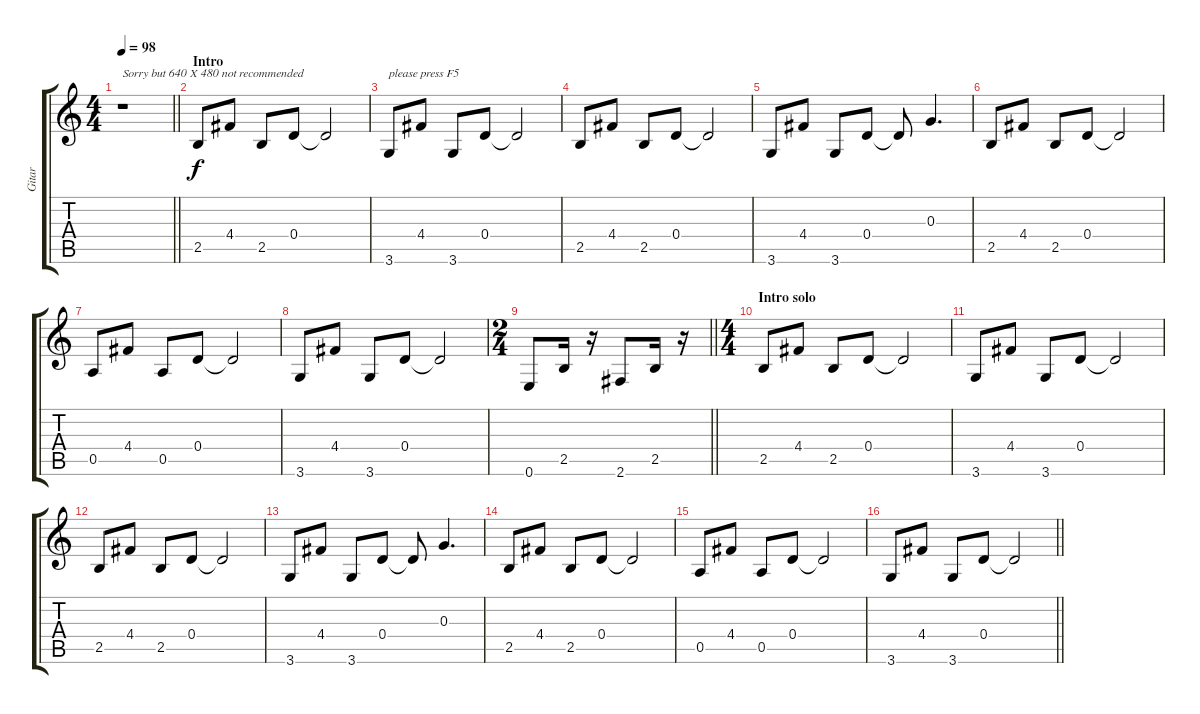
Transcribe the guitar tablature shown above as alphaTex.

\track ("Gitar" "Gitar") {instrument electricguitarclean}
\staff {score tabs}
\tuning (E4 B3 G3 D3 A2 E2) {hide}
\ts (4 4)
\tempo 98
\clef g2
\barLineRight lightlight
\ks c
r.1{txt "Sorry but 640 X 480 not recommended" dy f instrument electricguitarclean} |
\section ("" "Intro")
2.5.8 4.4.8 2.5.8 0.4.8 0.4{t}.2 |
3.6.8{txt "please press F5"} 4.4.8 3.6.8 0.4.8 0.4{t}.2 |
2.5.8 4.4.8 2.5.8 0.4.8 0.4{t}.2 |
3.6.8 4.4.8 3.6.8 0.4.8 0.4{t}.8 0.3.4{d} |
2.5.8 4.4.8 2.5.8 0.4.8 0.4{t}.2 |
0.5.8 4.4.8 0.5.8 0.4.8 0.4{t}.2 |
3.6.8 4.4.8 3.6.8 0.4.8 0.4{t}.2 |
\ts (2 4)
\barLineRight lightlight
0.6.8 2.5.16 r.16 2.6.8 2.5.16 r.16 |
\ts (4 4)
\section ("" "Intro solo")
2.5.8 4.4.8 2.5.8 0.4.8 0.4{t}.2 |
3.6.8 4.4.8 3.6.8 0.4.8 0.4{t}.2 |
2.5.8 4.4.8 2.5.8 0.4.8 0.4{t}.2 |
3.6.8 4.4.8 3.6.8 0.4.8 0.4{t}.8 0.3.4{d} |
2.5.8 4.4.8 2.5.8 0.4.8 0.4{t}.2 |
0.5.8 4.4.8 0.5.8 0.4.8 0.4{t}.2 |
\barLineRight lightlight
3.6.8 4.4.8 3.6.8 0.4.8 0.4{t}.2
